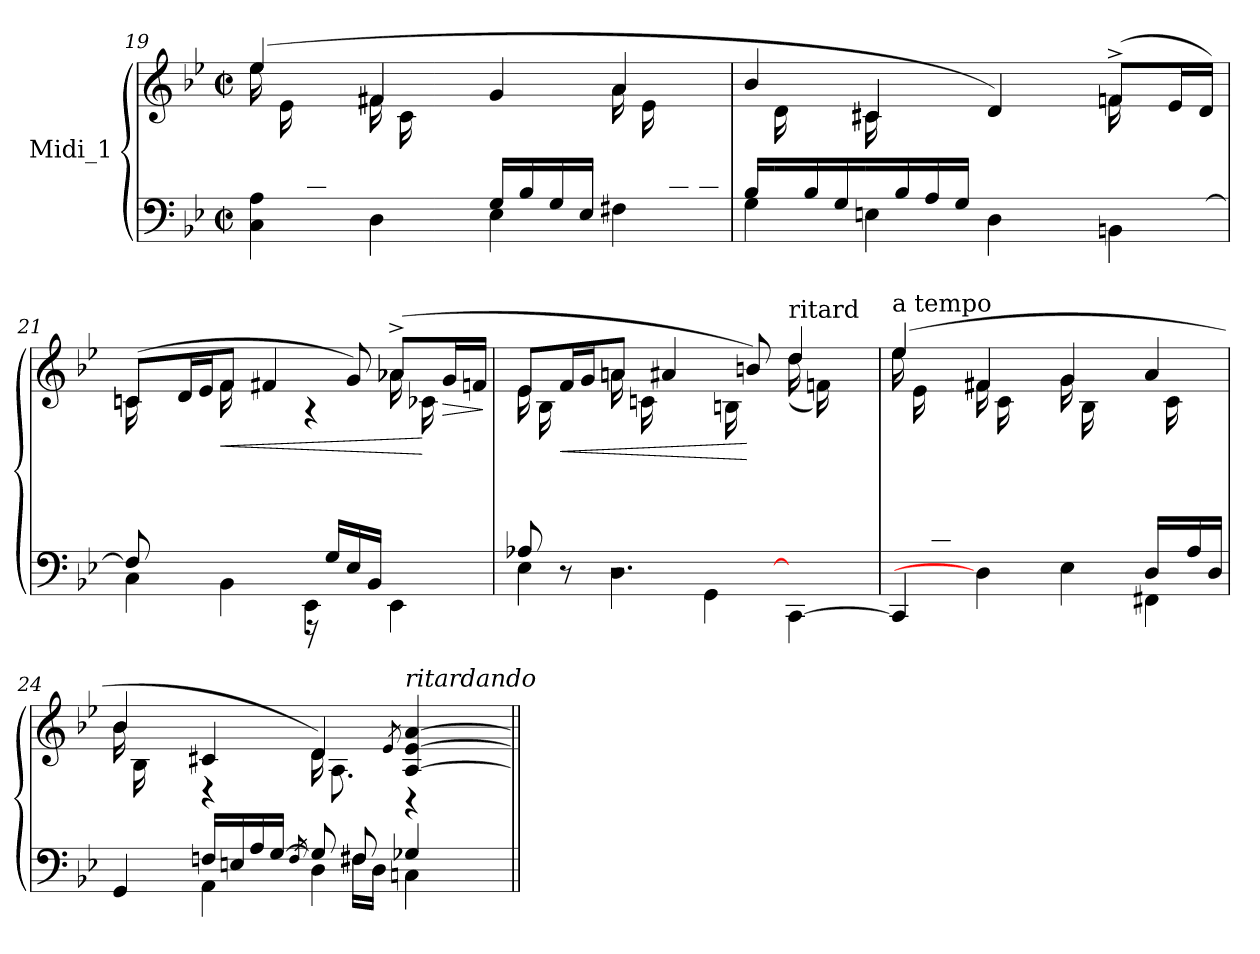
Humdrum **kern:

**kern	**kern	**dynam
*part1	*part1	*part1
*staff2	*staff1	*staff1/2
*I"Midi_1	*	*
!!LO:LB:g=z
*clefF4	*clefG2	*
*k[b-e-]	*k[b-e-]	*
*B-:	*B-:	*
*M2/2	*M2/2	*
*met(c|)	*met(c|)	*
=19	=19	=19
*^	*^	*
*	*^	*	*	*
8ryy	4C\ 4A\	2ryy	(>4ee-/	16ee-\LL	.
.	.	.	.	16e-\	.
16c/	.	.	.	8ryy	.
16A/JJ	.	.	.	.	.
8ryy	4D\	.	4f#X/	16f#\LL	.
.	.	.	.	16c\	.
16B-/	.	.	.	8ryy	.
16A/JJ	.	.	.	.	.
4.ryy	4E-\	16G/LL	4g/	4ryy	.
.	.	16B-/	.	.	.
.	.	16G/	.	.	.
.	.	16E-/JJ	.	.	.
.	4F#X\	4ryy	4a/	16a\LL	.
.	.	.	.	16e-\	.
16d/	.	.	.	8ryy	.
16c/JJ	.	.	.	.	.
=20	=20	=20	=20	=20	=20
*	*	*	*	*^	*
16B-/LL	4G\	2ryy	4b-/	16ryy	2.ryy	.
16ryy	.	.	.	16d\	.	.
16B-/	.	.	.	8ryy	.	.
16G/JJ	.	.	.	.	.	.
16ryy	4En\	.	4c#X/	16c#\LL	.	.
16B-/	.	.	.	8.ryy	.	.
16A/	.	.	.	.	.	.
16G/JJ	.	.	.	.	.	.
2ryy	4D\	16F#X/LL	4d/)	2ryy	.	.
.	.	16A/	.	.	.	.
.	.	16F#/	.	.	.	.
.	.	16D/JJ	.	.	.	.
.	4BBn\	16ryy	(>8fni^/L	.	16fni\LL	.
.	.	16A-X/	.	.	8.ryy	.
.	.	16G/	16e-/L	.	.	.
.	.	[16Fn/JJ	16d/JJ)	.	.	.
*	*	*	*	*v	*v	*
!!LO:PB:g=z
=21	=21	=21	=21	=21	=21
*	*^	*^	*	*	*
*	*	*	*	*	*	*	*
16ryy	2ryy	2ryy	4C\	8F/]	(>8cni/L	16cni\LL	.
16G/	.	.	.	.	.	8.ryy	.
16E-/	.	.	.	8ryy	16d/L	.	.
16C/JJ	.	.	.	.	16e-/J	.	.
!	!	!	!	!	!	!	!LO:HP:b
16ryy	.	.	4BB-i\	4ryy	8f/J	16f\LL	<
16A-X/	.	.	.	.	.	8.ryy	.
16D/	.	.	.	.	4f#X/	.	.
16BB-i/JJ	.	.	.	.	.	.	.
4.ryy	2ryy	2ryy	4EE-\	16r	.	4r	.
.	.	.	.	16G/LL	.	.	.
.	.	.	.	16E-/	8g/)	.	.
.	.	.	.	16BB-i/JJ	.	.	.
.	.	.	4EE-\	4ryy	(>8a-X^/L	16a-\LL	.
.	.	.	.	.	.	16c-X\	[
!	!	!	!	!	!	!	!LO:HP:b
16B-/	.	.	.	.	16g/L	8ryy	>
16A-/JJ	.	.	.	.	16fn/JJ	.	.
*v	*v	*v	*v	*v	*	*	*
*	*v	*v	*
.	.	]
=22	=22	=22
*^	*^	*
*	*^	*	*^	*
*	*	*^	*	*	*^	*
8ryy	2ryy	4E-\	8A-X/	8e-/L	2ryy	16e-\LL	2.ryy	.
.	.	.	.	.	.	16B-\	.	.
!	!	!	!	!	!	!	!	!LO:HP:b
16G/	.	.	8r	16f/L	.	8ryy	.	<
16E-/JJ	.	.	.	16g/J	.	.	.	.
8ryy	.	4D\	2.r	8ani/J	.	16ani\LL	.	.
.	.	.	.	.	.	16cni\	.	.
16F#X/	.	.	.	4a#X/	.	8.ryy	.	.
16D/JJ	.	.	.	.	.	.	.	.
16r	4ryy	4GG\	.	.	2ryy	.	.	.
16ryy	.	.	.	.	.	16Bn\LL	.	.
16G/	.	.	.	8bn/)	.	4.ryy	.	[
[16D/JJ	.	.	.	.	.	.	.	.
!	!	!	!	!LO:TX:a:t=ritard	!	!	!	!
4ryy	8ryy	[4CC\	.	4dd/	.	.	(>16dd\LL	.
.	.	.	.	.	.	.	16fni\)	.
.	16B/	.	.	.	.	.	8ryy	.
.	16G/JJ	.	.	.	.	.	.	.
*	*	*	*	*	*v	*v	*v	*
!!LO:LB:g=z
=23	=23	=23	=23	=23	=23	=23
!	!	!	!	!LO:TX:a:t=a tempo	!	!
8ryy	4CC/]	2ryy	2ryy	(>4ee-/	16ee-\LL	.
.	.	.	.	.	16e-\	.
16c/	.	.	.	.	8ryy	.
16G/JJ	.	.	.	.	.	.
8ryy	4D\]	.	.	4f#X/	16f#\LL	.
.	.	.	.	.	16c\	.
16B-i/	.	.	.	.	8ryy	.
16A/JJ	.	.	.	.	.	.
8ryy	4E-\	2ryy	2ryy	4g/	16g\LL	.
.	.	.	.	.	16B-\	.
16G/	.	.	.	.	8.ryy	.
16E-/JJ	.	.	.	.	.	.
16D/LL	4FF#X\	.	.	4a/	.	.
16ryy	.	.	.	.	16c\	.
16A/	.	.	.	.	8ryy	.
16D/JJ	.	.	.	.	.	.
=24	=24	=24	=24	=24	=24	=24
8ryy	4GG/	4ryy	2ryy	4b-/	16b-\LL	.
.	.	.	.	.	16B-\	.
16A/	.	.	.	.	8ryy	.
16G/JJ	.	.	.	.	.	.
2.ryy	4AA\	16Fni/LL	.	4c#X/	4r	.
.	.	16En/	.	.	.	.
.	.	16A/	.	.	.	.
.	.	[16G/JJ	.	.	.	.
.	.	.	8qF/	.	.	.
.	4D\	8ryy	8G/]	4d/)	16d\KL	.
.	.	.	.	.	8.A\J	.
.	.	8F#X/	16F#\LL	.	.	.
.	.	.	16D\JJ	.	.	.
.	.	.	.	8qe-/	.	.
!	!	!	!	!LO:TX:a:i:t=ritardando	!	!
.	4Cni\	4G-X/	4ryy	[4A/ [4e-/ [4a/	4r	.
*v	*v	*v	*v	*	*	*
*	*v	*v	*
=||	=||	=||
*-	*-	*-
